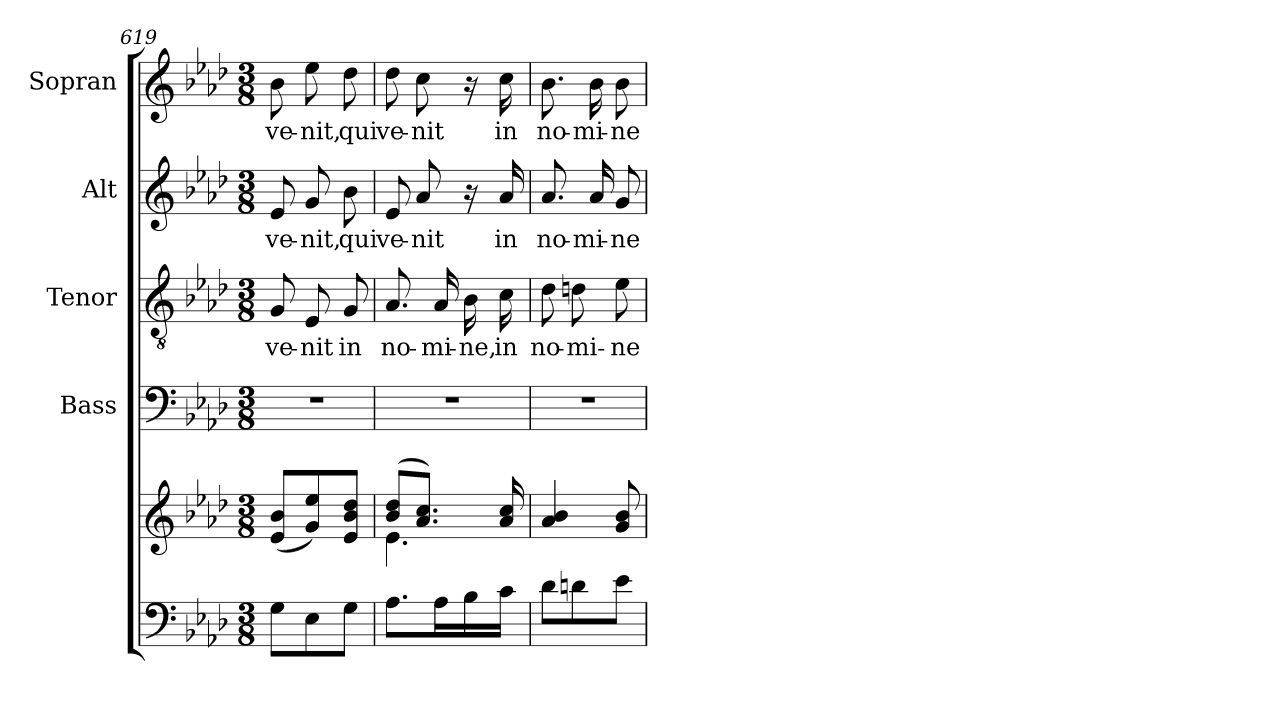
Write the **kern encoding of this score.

**kern	**kern	**kern	**kern	**text	**kern	**text	**kern	**text
*part5	*part5	*part4	*part3	*part3	*part2	*part2	*part1	*part1
*staff6	*staff5	*staff4	*staff3	*staff3	*staff2	*staff2	*staff1	*staff1
*	*	*I"Bass	*I"Tenor	*	*I"Alt	*	*I"Sopran	*
*	*	*I'B.	*I'T.	*	*I'A.	*	*I'S.	*
*clefF4	*clefG2	*clefF4	*clefGv2	*	*clefG2	*	*clefG2	*
*k[b-e-a-d-]	*k[b-e-a-d-]	*k[b-e-a-d-]	*k[b-e-a-d-]	*	*k[b-e-a-d-]	*	*k[b-e-a-d-]	*
*A-:	*A-:	*A-:	*A-:	*	*A-:	*	*A-:	*
*M3/8	*M3/8	*M3/8	*M3/8	*	*M3/8	*	*M3/8	*
=619	=619	=619	=619	=619	=619	=619	=619	=619
!	!	!	!	!LO:LY:b	!	!LO:LY:b	!	!LO:LY:b
8G\L	(<8e-/ 8b-/L	4.r	8G/	ve-	8e-/	ve-	8b-\	ve-
!	!	!	!	!LO:LY:b	!	!LO:LY:b	!	!LO:LY:b
8E-\	8g/ 8ee-/)	.	8E-/	-nit	8g/	-nit,	8ee-\	-nit,
!	!	!	!	!LO:LY:b	!	!LO:LY:b	!	!LO:LY:b
8G\J	8e-/ 8b-/ 8dd-/J	.	8G/	in	8b-\	qui	8dd-\	qui
=620	=620	=620	=620	=620	=620	=620	=620	=620
*	*^	*	*	*	*	*	*	*
!	!	!	!	!	!LO:LY:b	!	!LO:LY:b	!	!LO:LY:b
8.A-\L	(>8b-/ 8dd-/L	4.e-\	4.r	8.A-/	no-	8e-/	ve-	8dd-\	ve-
!	!	!	!	!	!	!	!LO:LY:b	!	!LO:LY:b
.	8.a-/ 8.cc/J)	.	.	.	.	8a-/	-nit	8cc\	-nit
!	!	!	!	!	!LO:LY:b	!	!	!	!
16A-\L	.	.	.	16A-/	-mi-	.	.	.	.
!	!	!	!	!	!LO:LY:b	!	!	!	!
16B-\	.	.	.	16B-\	-ne,	16r	.	16r	.
!	!	!	!	!	!LO:LY:b	!	!LO:LY:b	!	!LO:LY:b
16c\JJ	16a-/ 16cc/	.	.	16c\	in	16a-/	in	16cc\	in
*	*v	*v	*	*	*	*	*	*	*
=621	=621	=621	=621	=621	=621	=621	=621	=621
!	!	!	!	!LO:LY:b	!	!LO:LY:b	!	!LO:LY:b
8d-\L	4a-/ 4b-/	4.r	8d-\	no-	8.a-/	no-	8.b-\	no-
!	!	!	!	!LO:LY:b	!	!	!	!
8dn\	.	.	8dn\	-mi-	.	.	.	.
!	!	!	!	!	!	!LO:LY:b	!	!LO:LY:b
.	.	.	.	.	16a-/	-mi-	16b-\	-mi-
!	!	!	!	!LO:LY:b	!	!LO:LY:b	!	!LO:LY:b
8e-\J	8g/ 8b-/	.	8e-\	-ne	8g/	-ne	8b-\	-ne
=	=	=	=	=	=	=	=	=
*-	*-	*-	*-	*-	*-	*-	*-	*-
